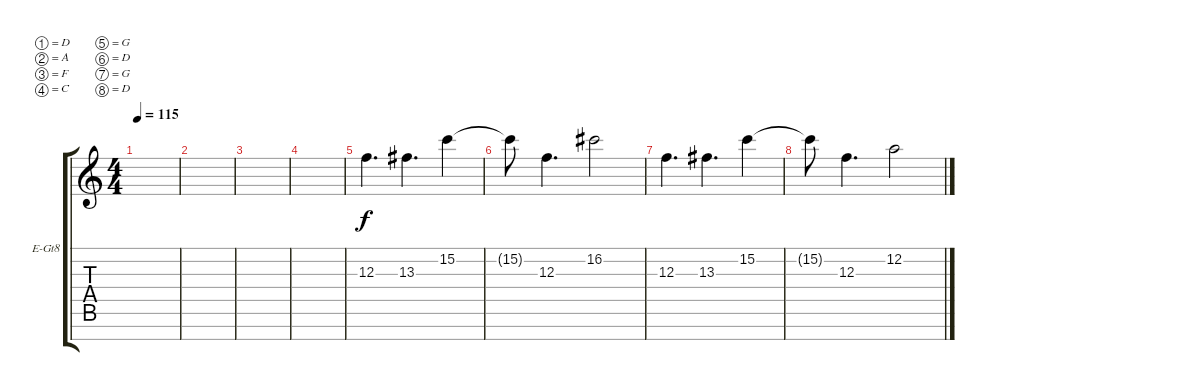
\bracketExtendMode groupsimilarinstruments
\firstSystemTrackNameOrientation horizontal
\otherSystemsTrackNameOrientation horizontal
\track ("Reverb" "E-Gt8") {instrument overdrivenguitar}
\staff {score tabs}
\tuning (D4 A3 F3 C3 G2 D2 G1 D1)
\ts (4 4)
\tempo 115
\clef g2
\ks c
|
|
|
|
12.3.4{d} 13.3.4{d} 15.2.4 |
15.2{t}.8 12.3.4{d} 16.2.2 |
12.3.4{d} 13.3.4{d} 15.2.4 |
15.2{t}.8 12.3.4{d} 12.2.2
